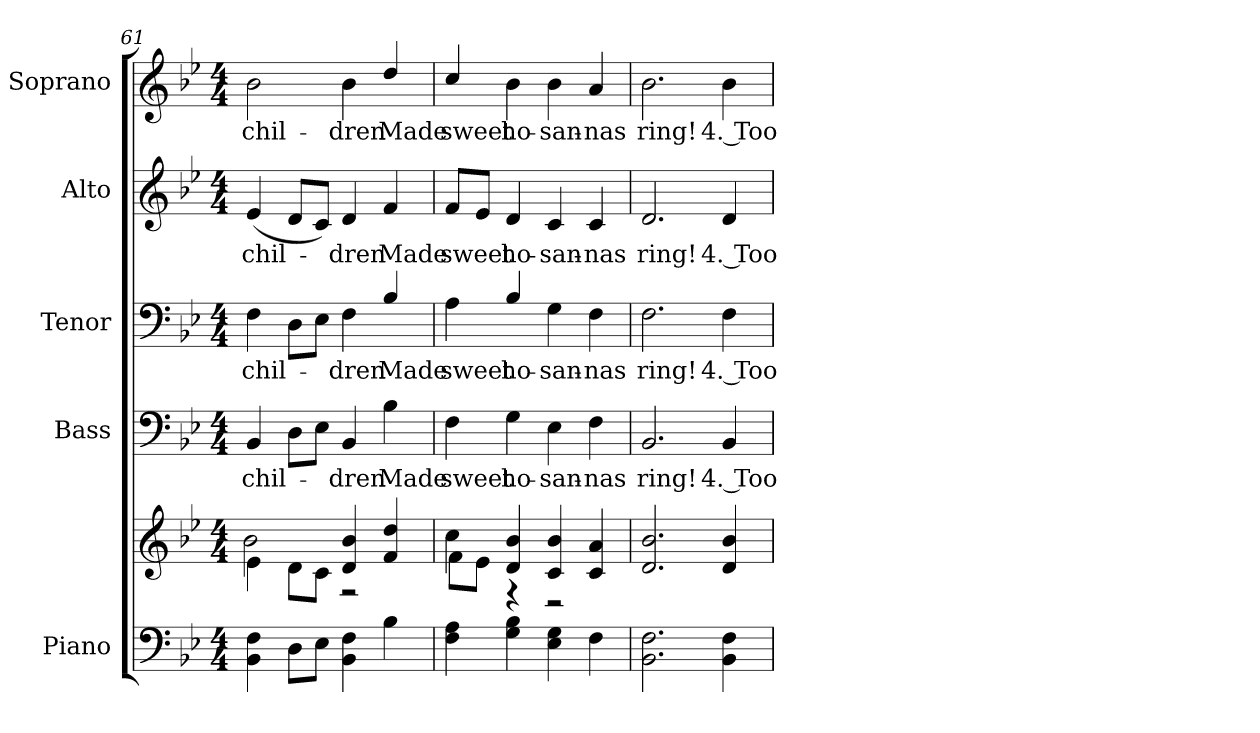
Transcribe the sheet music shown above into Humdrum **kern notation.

**kern	**kern	**kern	**text	**kern	**text	**kern	**text	**kern	**text
*part5	*part5	*part4	*part4	*part3	*part3	*part2	*part2	*part1	*part1
*staff6	*staff5	*staff4	*staff4	*staff3	*staff3	*staff2	*staff2	*staff1	*staff1
*I"Piano	*	*I"Bass	*	*I"Tenor	*	*I"Alto	*	*I"Soprano	*
*I'Pno.	*	*I'B.	*	*	*	*I'A.	*	*I'S.	*
!!LO:PB:g=z
*clefF4	*clefG2	*clefF4	*	*clefF4	*	*clefG2	*	*clefG2	*
*k[b-e-]	*k[b-e-]	*k[b-e-]	*	*k[b-e-]	*	*k[b-e-]	*	*k[b-e-]	*
*B-:	*B-:	*B-:	*	*B-:	*	*B-:	*	*B-:	*
*M4/4	*M4/4	*M4/4	*	*M4/4	*	*M4/4	*	*M4/4	*
=61	=61	=61	=61	=61	=61	=61	=61	=61	=61
*	*^	*	*	*	*	*	*	*	*
!	!	!	!	!LO:LY:b:color=#000000	!	!	!	!	!	!
!	!	!	!	!	!	!LO:LY:b:color=#000000	!	!	!	!
!	!	!	!	!	!	!	!	!LO:LY:b:color=#000000	!	!
!	!	!	!	!	!	!	!	!	!	!LO:LY:b:color=#000000
4BB-i\ 4Fi	4e-i\	2b-i\	4BB-i/	chil-	4Fi\	chil-	(4e-i/	chil-	2b-i\	chil-
8Di\L	8di\L	.	8Di\L	.	8Di\L	.	8di/L	.	.	.
8E-i\J	8ci\J	.	8E-i\J	.	8E-i\J	.	8ci/J)	.	.	.
!	!	!	!	!LO:LY:b:color=#000000	!	!	!	!	!	!
!	!	!	!	!	!	!LO:LY:b:color=#000000	!	!	!	!
!	!	!	!	!	!	!	!	!LO:LY:b:color=#000000	!	!
!	!	!	!	!	!	!	!	!	!	!LO:LY:b:color=#000000
4BB-i\ 4Fi	4di/ 4b-i	2r	4BB-i/	-dren	4Fi\	-dren	4di/	-dren	4b-i\	-dren
!	!	!	!	!LO:LY:b:color=#000000	!	!	!	!	!	!
!	!	!	!	!	!	!LO:LY:b:color=#000000	!	!	!	!
!	!	!	!	!	!	!	!	!LO:LY:b:color=#000000	!	!
!	!	!	!	!	!	!	!	!	!	!LO:LY:b:color=#000000
4B-i\	4fi/ 4ddi	.	4B-i\	Made	4B-i/	Made	4fi/	Made	4ddi/	Made
=62	=62	=62	=62	=62	=62	=62	=62	=62	=62	=62
!	!	!	!	!LO:LY:b:color=#000000	!	!	!	!	!	!
!	!	!	!	!	!	!LO:LY:b:color=#000000	!	!	!	!
!	!	!	!	!	!	!	!	!LO:LY:b:color=#000000	!	!
!	!	!	!	!	!	!	!	!	!	!LO:LY:b:color=#000000
4Fi\ 4Ai	4cci\	8fi\L	4Fi\	sweet	4Ai\	sweet	8fi/L	sweet	4cci/	sweet
.	.	8e-i\J	.	.	.	.	8e-i/J	.	.	.
!	!	!	!	!LO:LY:b:color=#000000	!	!	!	!	!	!
!	!	!	!	!	!	!LO:LY:b:color=#000000	!	!	!	!
!	!	!	!	!	!	!	!	!LO:LY:b:color=#000000	!	!
!	!	!	!	!	!	!	!	!	!	!LO:LY:b:color=#000000
4Gi\ 4B-i	4di/ 4b-i	4r	4Gi\	ho-	4B-i/	ho-	4di/	ho-	4b-i\	ho-
!	!	!	!	!LO:LY:b:color=#000000	!	!	!	!	!	!
!	!	!	!	!	!	!LO:LY:b:color=#000000	!	!	!	!
!	!	!	!	!	!	!	!	!LO:LY:b:color=#000000	!	!
!	!	!	!	!	!	!	!	!	!	!LO:LY:b:color=#000000
4E-i\ 4Gi	4ci/ 4b-i	2r	4E-i\	-san-	4Gi\	-san-	4ci/	-san-	4b-i\	-san-
!	!	!	!	!LO:LY:b:color=#000000	!	!	!	!	!	!
!	!	!	!	!	!	!LO:LY:b:color=#000000	!	!	!	!
!	!	!	!	!	!	!	!	!LO:LY:b:color=#000000	!	!
!	!	!	!	!	!	!	!	!	!	!LO:LY:b:color=#000000
4Fi\	4ci/ 4ai	.	4Fi\	-nas	4Fi\	-nas	4ci/	-nas	4ai/	-nas
*	*v	*v	*	*	*	*	*	*	*	*
=63	=63	=63	=63	=63	=63	=63	=63	=63	=63
!	!	!	!LO:LY:b:color=#000000	!	!	!	!	!	!
!	!	!	!	!	!LO:LY:b:color=#000000	!	!	!	!
!	!	!	!	!	!	!	!LO:LY:b:color=#000000	!	!
!	!	!	!	!	!	!	!	!	!LO:LY:b:color=#000000
2.BB-i\ 2.Fi	2.di/ 2.b-i	2.BB-i/	ring!	2.Fi\	ring!	2.di/	ring!	2.b-i\	ring!
!	!	!	!LO:LY:b:color=#000000	!	!	!	!	!	!
!	!	!	!	!	!LO:LY:b:color=#000000	!	!	!	!
!	!	!	!	!	!	!	!LO:LY:b:color=#000000	!	!
!	!	!	!	!	!	!	!	!	!LO:LY:b:color=#000000
4BB-i\ 4Fi	4di/ 4b-i	4BB-i/	4. Too	4Fi\	4. Too	4di/	4. Too	4b-i\	4. Too
=	=	=	=	=	=	=	=	=	=
*-	*-	*-	*-	*-	*-	*-	*-	*-	*-
